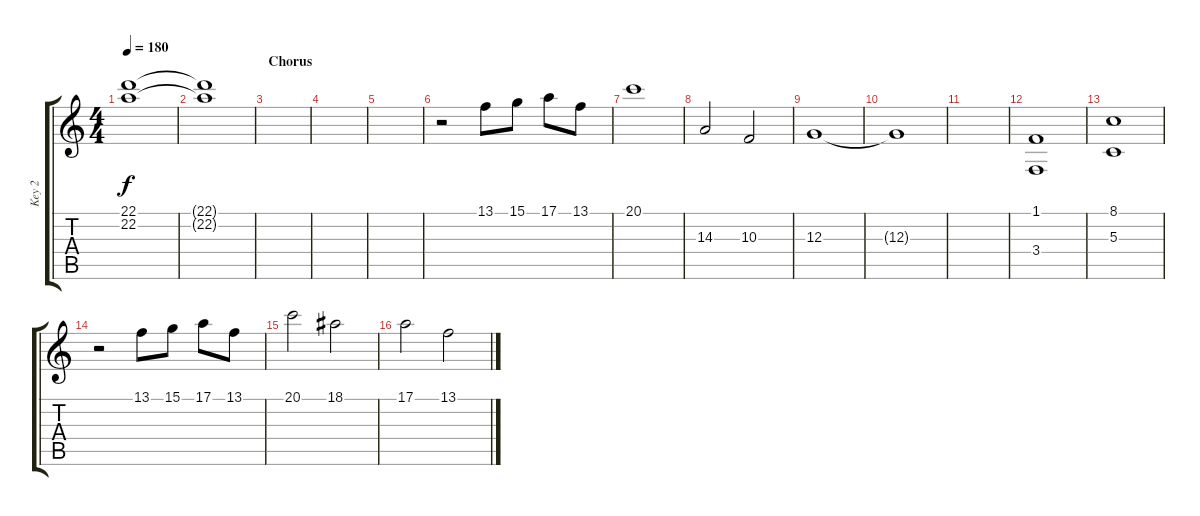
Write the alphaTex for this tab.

\track ("Key 2" "Key 2") {instrument stringensemble1}
\staff {score tabs}
\tuning (E4 B3 G3 D3 A2 E2) {hide}
\ts (4 4)
\tempo 180
\clef g2
\ks c
(22.1 22.2).1{dy f} |
(22.1{t} 22.2{t}).1 |
\section ("" "Chorus")
|
|
|
r.2 13.1.8 15.1.8 17.1.8 13.1.8 |
20.1.1 |
14.3.2 10.3.2 |
12.3.1 |
12.3{t}.1 |
|
(1.1 3.4).1 |
(8.1 5.3).1 |
r.2 13.1.8 15.1.8 17.1.8 13.1.8 |
20.1.2 18.1.2 |
17.1.2 13.1.2
